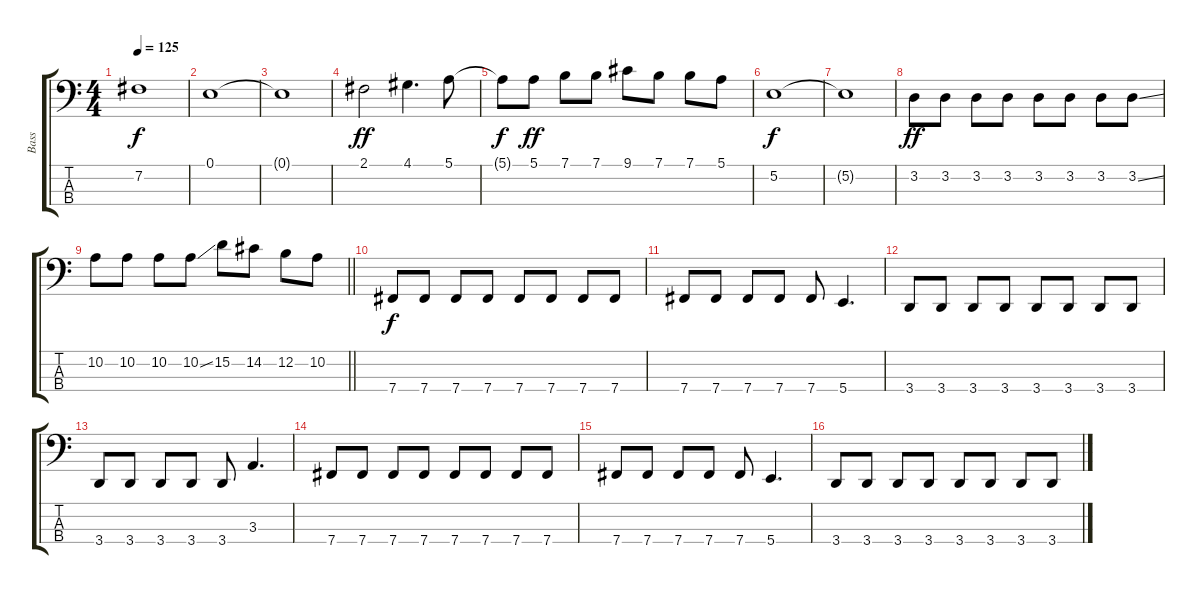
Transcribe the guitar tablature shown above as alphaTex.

\track ("Bass" "Bass") {instrument electricbassfinger}
\staff {score tabs}
\tuning (E2 B1 Gb1 B0) {hide}
\ts (4 4)
\tempo 125
\clef f4
\ks c
7.2{t}.1{dy f} |
0.1.1 |
0.1{t}.1 |
2.1.2{dy ff} 4.1.4{d} 5.1.8 |
5.1{t}.8{dy f} 5.1.8{dy ff} 7.1.8 7.1.8 9.1.8 7.1.8 7.1.8 5.1.8 |
5.2.1{dy f} |
5.2{t}.1 |
3.2.8{dy ff} 3.2.8 3.2.8 3.2.8 3.2.8 3.2.8 3.2.8 3.2{ss}.8 |
\barLineRight lightlight
10.2.8 10.2.8 10.2.8 10.2{ss}.8 15.2.8 14.2.8 12.2.8 10.2.8 |
7.4.8{dy f} 7.4.8 7.4.8 7.4.8 7.4.8 7.4.8 7.4.8 7.4.8 |
7.4.8 7.4.8 7.4.8 7.4.8 7.4.8 5.4.4{d} |
3.4.8 3.4.8 3.4.8 3.4.8 3.4.8 3.4.8 3.4.8 3.4.8 |
3.4.8 3.4.8 3.4.8 3.4.8 3.4.8 3.3.4{d} |
7.4.8 7.4.8 7.4.8 7.4.8 7.4.8 7.4.8 7.4.8 7.4.8 |
7.4.8 7.4.8 7.4.8 7.4.8 7.4.8 5.4.4{d} |
3.4.8 3.4.8 3.4.8 3.4.8 3.4.8 3.4.8 3.4.8 3.4.8
